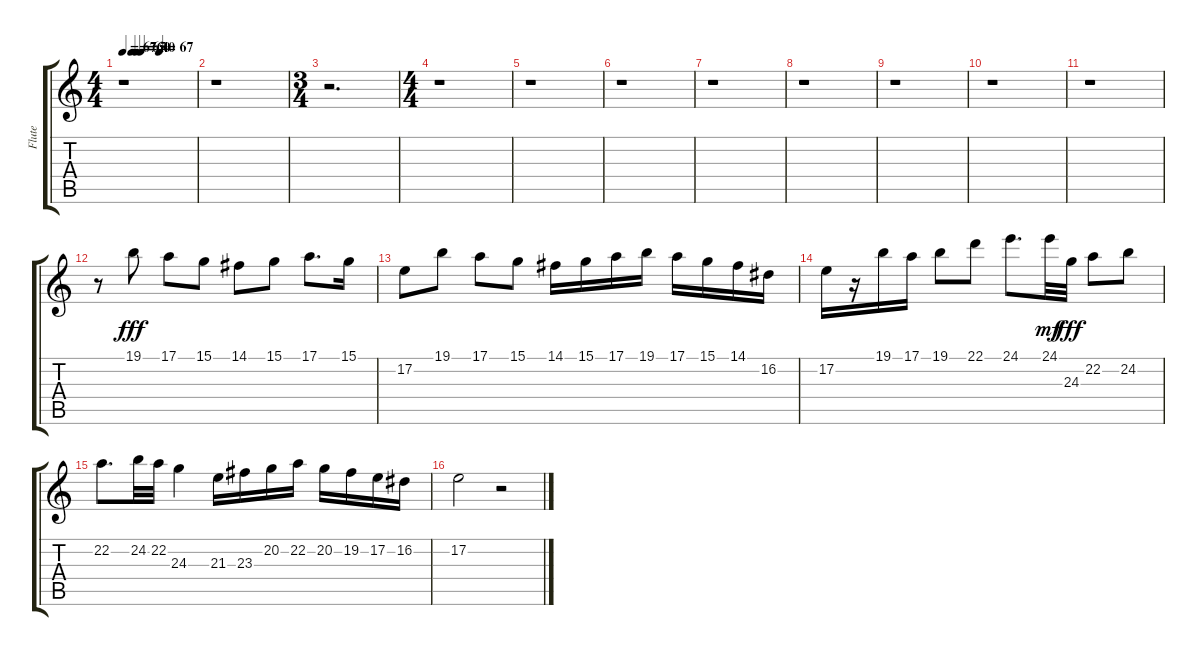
\track ("Flute" "Flute") {instrument flute}
\staff {score tabs}
\tuning (E4 B3 G3 D3 A2 E2) {hide}
\ts (4 4)
\tempo 67
\tempo (65 0.125)
\tempo (60 0.1875)
\tempo (40 0.25)
\tempo (67 0.5)
\clef g2
\ks c
r.1{dy fff} |
r.1 |
\ts (3 4)
r.2{d} |
\ts (4 4)
r.1 |
r.1 |
r.1 |
r.1 |
r.1 |
r.1 |
r.1 |
r.1 |
r.8 19.1.8 17.1.8 15.1.8 14.1.8 15.1.8 17.1.8{d} 15.1.16 |
17.2.8 19.1.8 17.1.8 15.1.8 14.1.16 15.1.16 17.1.16 19.1.16 17.1.16 15.1.16 14.1.16 16.2.16 |
17.2.16 r.16 19.1.16 17.1.16 19.1.8 22.1.8 24.1.8{d} 24.1.32{dy mf} 24.3.32{dy fff} 22.2.8 24.2.8 |
22.2.8{d} 24.2.32 22.2.32 24.3.4 21.3.16 23.3.16 20.2.16 22.2.16 20.2.16 19.2.16 17.2.16 16.2.16 |
17.2.2 r.2
